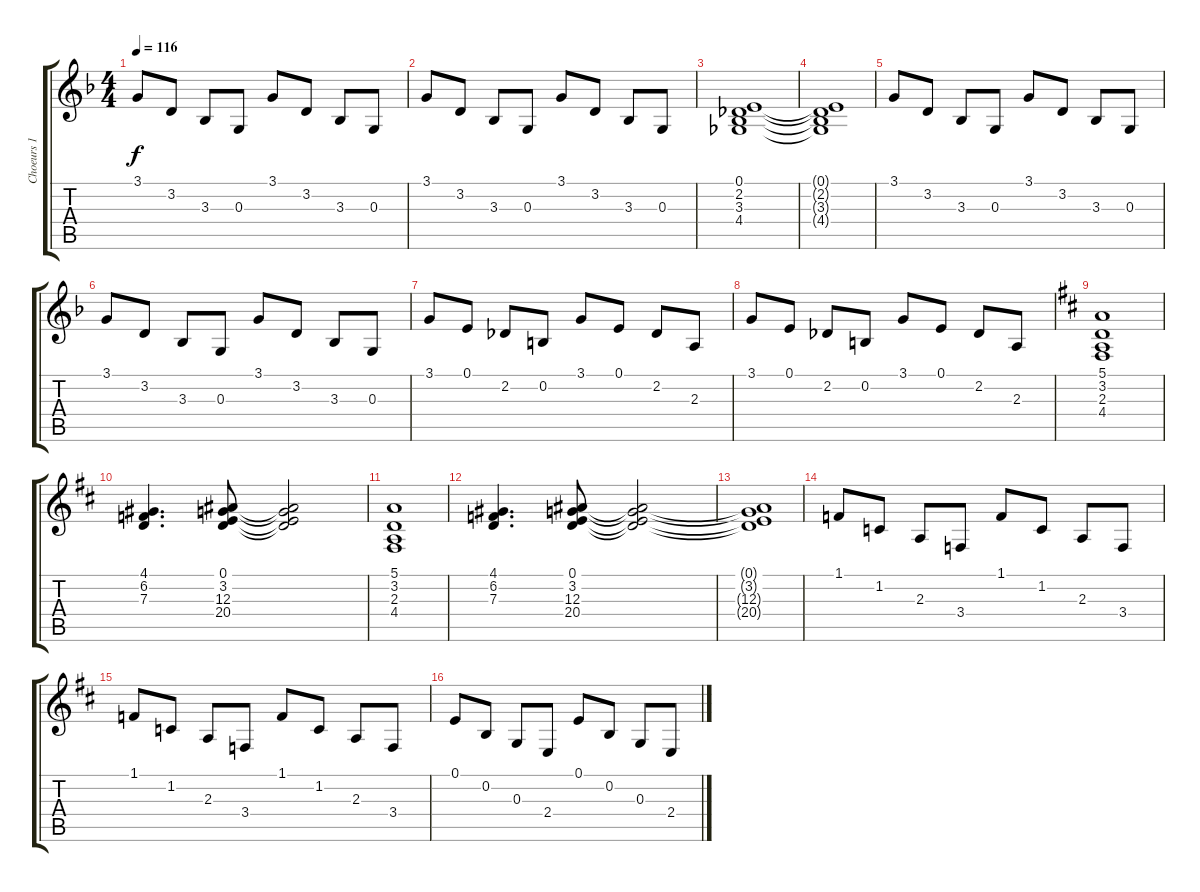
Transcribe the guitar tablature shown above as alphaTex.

\track ("Choeurs 1" "Choeurs 1") {instrument pad4choir}
\staff {score tabs}
\tuning (E4 B3 G3 D3 A2 E2) {hide}
\ts (4 4)
\tempo 116
\clef g2
\ks f
3.1.8{dy f} 3.2.8 3.3.8 0.3.8 3.1.8 3.2.8 3.3.8 0.3.8 |
3.1.8 3.2.8 3.3.8 0.3.8 3.1.8 3.2.8 3.3.8 0.3.8 |
(0.1 2.2 3.3 4.4).1 |
(0.1{t} 2.2{t} 3.3{t} 4.4{t}).1 |
3.1.8 3.2.8 3.3.8 0.3.8 3.1.8 3.2.8 3.3.8 0.3.8 |
3.1.8 3.2.8 3.3.8 0.3.8 3.1.8 3.2.8 3.3.8 0.3.8 |
3.1.8 0.1.8 2.2.8 0.2.8 3.1.8 0.1.8 2.2.8 2.3.8 |
3.1.8 0.1.8 2.2.8 0.2.8 3.1.8 0.1.8 2.2.8 2.3.8 |
\ks d
(5.1 3.2 2.3 4.4).1 |
(4.1 6.2 7.3).4{d} (0.1 3.2 12.3 20.4).8 (0.1{t} 3.2{t} 12.3{t} 20.4{t}).2 |
(5.1 3.2 2.3 4.4).1 |
(4.1 6.2 7.3).4{d} (0.1 3.2 12.3 20.4).8 (0.1{t} 3.2{t} 12.3{t} 20.4{t}).2 |
(0.1{t} 3.2{t} 12.3{t} 20.4{t}).1 |
1.1.8 1.2.8 2.3.8 3.4.8 1.1.8 1.2.8 2.3.8 3.4.8 |
1.1.8 1.2.8 2.3.8 3.4.8 1.1.8 1.2.8 2.3.8 3.4.8 |
0.1.8 0.2.8 0.3.8 2.4.8 0.1.8 0.2.8 0.3.8 2.4.8
